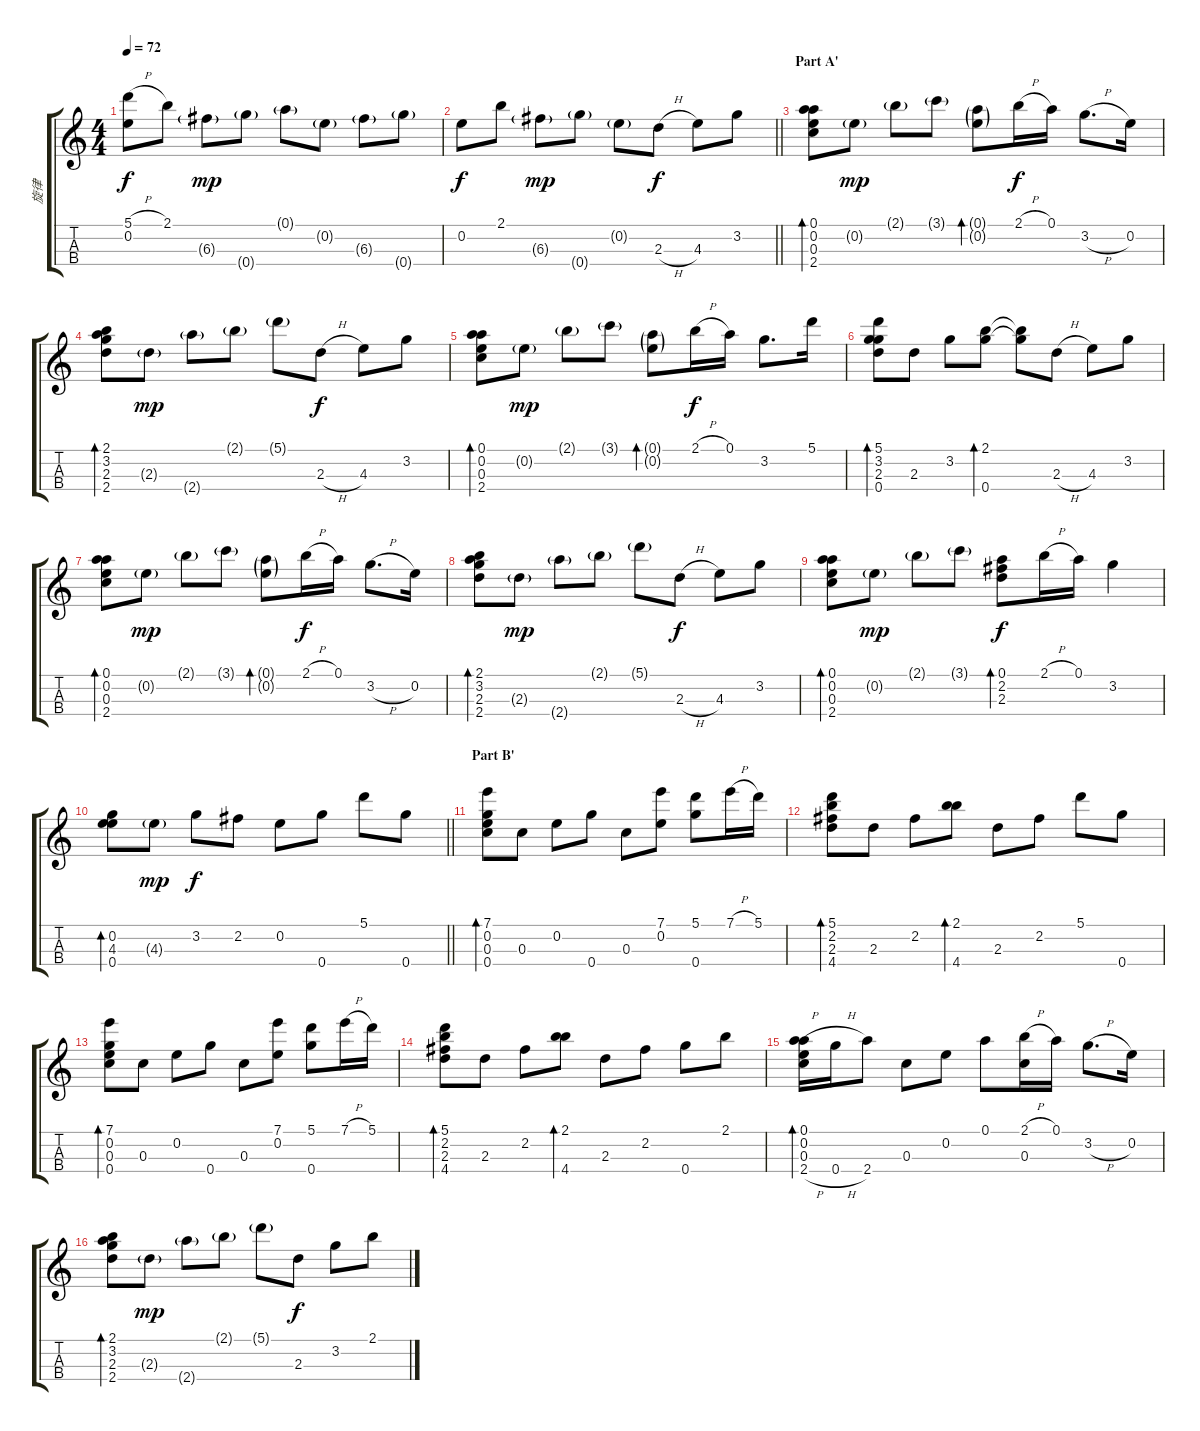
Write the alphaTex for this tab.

\track ("旋律" "旋律") {instrument acousticguitarnylon}
\staff {score tabs}
\tuning (A4 E4 C4 G4) {hide}
\ts (4 4)
\tempo 72
\clef g2
\ks c
(5.1{h} 0.2).8{dy f} 2.1.8 6.3{g}.8{dy mp} 0.4{g}.8 0.1{g}.8 0.2{g}.8 6.3{g}.8 0.4{g}.8 |
\barLineRight lightlight
0.2.8{dy f} 2.1.8 6.3{g}.8{dy mp} 0.4{g}.8 0.2{g}.8 2.3{h}.8{dy f} 4.3.8 3.2.8 |
\section ("" "Part A'")
(0.1 0.2 0.3 2.4).8{bd 60} 0.2{g}.8{dy mp} 2.1{g}.8 3.1{g}.8 (0.1{g} 0.2{g}).8{bd 120} 2.1{h}.16{dy f} 0.1.16 3.2{h}.8{d} 0.2.16 |
(2.1 3.2 2.3 2.4).8{bd 60} 2.3{g}.8{dy mp} 2.4{g}.8 2.1{g}.8 5.1{g}.8 2.3{h}.8{dy f} 4.3.8 3.2.8 |
(0.1 0.2 0.3 2.4).8{bd 60} 0.2{g}.8{dy mp} 2.1{g}.8 3.1{g}.8 (0.1{g} 0.2{g}).8{bd 120} 2.1{h}.16{dy f} 0.1.16 3.2.8{d} 5.1.16 |
(5.1 3.2 2.3 0.4).8{bd 60} 2.3.8 3.2.8 (2.1 0.4).8{bd 60} (2.1{t} 0.4{t}).8 2.3{h}.8 4.3.8 3.2.8 |
(0.1 0.2 0.3 2.4).8{bd 60} 0.2{g}.8{dy mp} 2.1{g}.8 3.1{g}.8 (0.1{g} 0.2{g}).8{bd 120} 2.1{h}.16{dy f} 0.1.16 3.2{h}.8{d} 0.2.16 |
(2.1 3.2 2.3 2.4).8{bd 60} 2.3{g}.8{dy mp} 2.4{g}.8 2.1{g}.8 5.1{g}.8 2.3{h}.8{dy f} 4.3.8 3.2.8 |
(0.1 0.2 0.3 2.4).8{bd 60} 0.2{g}.8{dy mp} 2.1{g}.8 3.1{g}.8 (0.1 2.2 2.3).8{bd 120 dy f} 2.1{h}.16 0.1.16 3.2.4 |
\barLineRight lightlight
(0.2 4.3 0.4).8{bd 60} 4.3{g}.8{dy mp} 3.2.8{dy f} 2.2.8 0.2.8 0.4.8 5.1.8 0.4.8 |
\section ("" "Part B'")
(7.1 0.2 0.3 0.4).8{bd 60} 0.3.8 0.2.8 0.4.8 0.3.8 (7.1 0.2).8 (5.1 0.4).8 7.1{h}.16 5.1.16 |
(5.1 2.2 2.3 4.4).8{bd 60} 2.3.8 2.2.8 (2.1 4.4).8{bd 60} 2.3.8 2.2.8 5.1.8 0.4.8 |
(7.1 0.2 0.3 0.4).8{bd 60} 0.3.8 0.2.8 0.4.8 0.3.8 (7.1 0.2).8 (5.1 0.4).8 7.1{h}.16 5.1.16 |
(5.1 2.2 2.3 4.4).8{bd 60} 2.3.8 2.2.8 (2.1 4.4).8{bd 60} 2.3.8 2.2.8 0.4.8 2.1.8 |
(0.1 0.2 0.3 2.4{h}).16{bd 60} 0.4{h}.16 2.4.8 0.3.8 0.2.8 0.1.8 (2.1{h} 0.3).16 0.1.16 3.2{h}.8{d} 0.2.16 |
(2.1 3.2 2.3 2.4).8{bd 60} 2.3{g}.8{dy mp} 2.4{g}.8 2.1{g}.8 5.1{g}.8 2.3.8{dy f} 3.2.8 2.1.8
